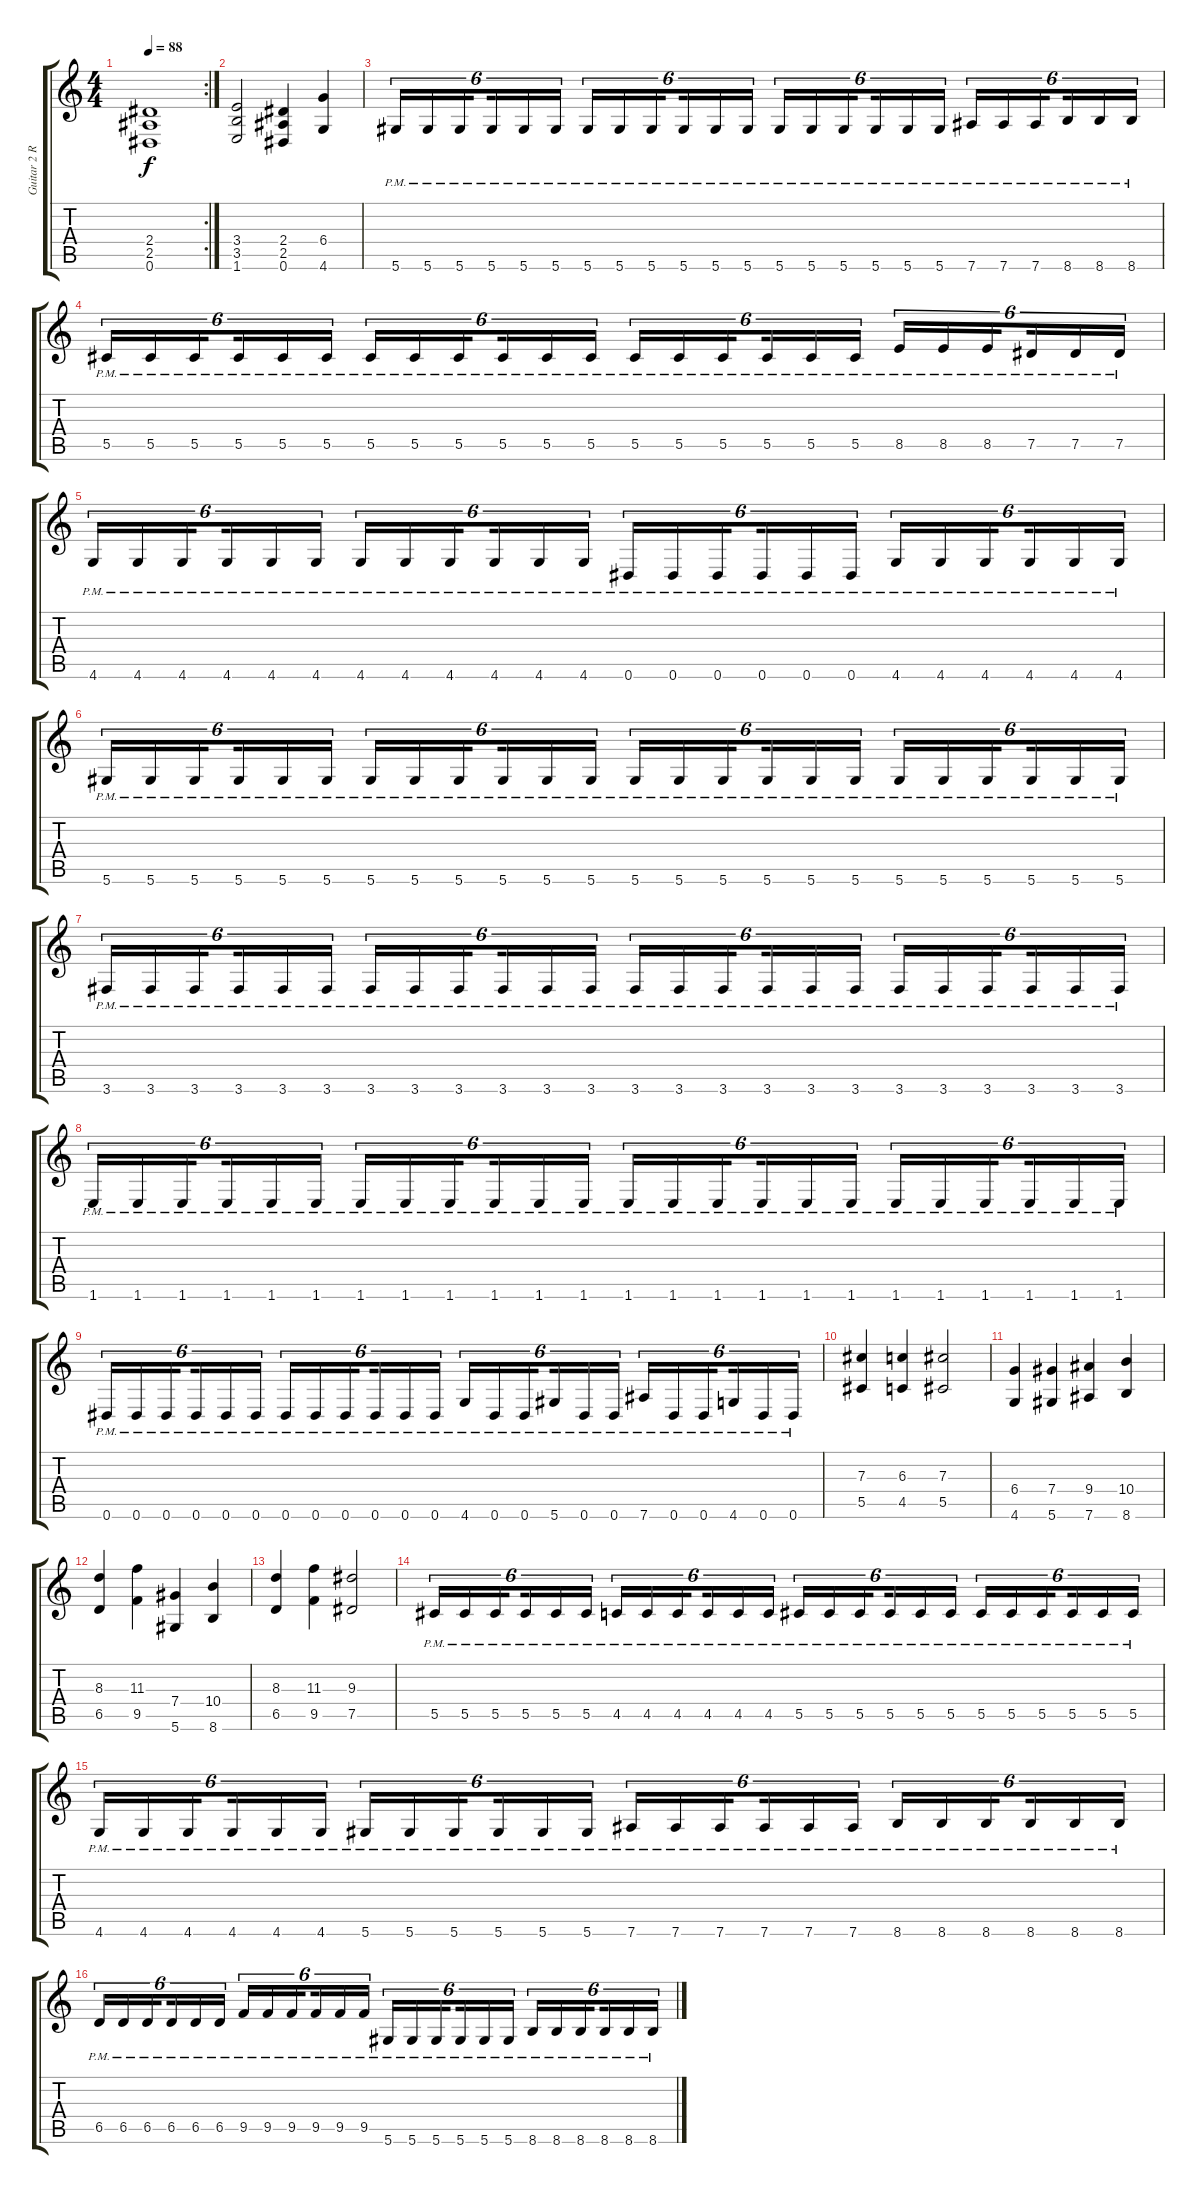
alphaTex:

\track ("Guitar 2 Rythmic" "Guitar 2 R") {instrument overdrivenguitar}
\staff {score tabs}
\tuning (Eb4 Bb3 Gb3 Db3 Ab2 Eb2) {hide}
\rc 2
\ts (4 4)
\tempo 88
\clef g2
\ks c
(2.4 2.5 0.6).1{dy f} |
(3.4 3.5 1.6).2 (2.4 2.5 0.6).4 (6.4 4.6).4 |
5.6{pm}.16{tu (6 4)} 5.6{pm}.16{tu (6 4)} 5.6{pm}.16{tu (6 4) beam splitsecondary} 5.6{pm}.16{tu (6 4)} 5.6{pm}.16{tu (6 4)} 5.6{pm}.16{tu (6 4)} 5.6{pm}.16{tu (6 4)} 5.6{pm}.16{tu (6 4)} 5.6{pm}.16{tu (6 4) beam splitsecondary} 5.6{pm}.16{tu (6 4)} 5.6{pm}.16{tu (6 4)} 5.6{pm}.16{tu (6 4)} 5.6{pm}.16{tu (6 4)} 5.6{pm}.16{tu (6 4)} 5.6{pm}.16{tu (6 4) beam splitsecondary} 5.6{pm}.16{tu (6 4)} 5.6{pm}.16{tu (6 4)} 5.6{pm}.16{tu (6 4)} 7.6{pm}.16{tu (6 4)} 7.6{pm}.16{tu (6 4)} 7.6{pm}.16{tu (6 4) beam splitsecondary} 8.6{pm}.16{tu (6 4)} 8.6{pm}.16{tu (6 4)} 8.6{pm}.16{tu (6 4)} |
5.5{pm}.16{tu (6 4)} 5.5{pm}.16{tu (6 4)} 5.5{pm}.16{tu (6 4) beam splitsecondary} 5.5{pm}.16{tu (6 4)} 5.5{pm}.16{tu (6 4)} 5.5{pm}.16{tu (6 4)} 5.5{pm}.16{tu (6 4)} 5.5{pm}.16{tu (6 4)} 5.5{pm}.16{tu (6 4) beam splitsecondary} 5.5{pm}.16{tu (6 4)} 5.5{pm}.16{tu (6 4)} 5.5{pm}.16{tu (6 4)} 5.5{pm}.16{tu (6 4)} 5.5{pm}.16{tu (6 4)} 5.5{pm}.16{tu (6 4) beam splitsecondary} 5.5{pm}.16{tu (6 4)} 5.5{pm}.16{tu (6 4)} 5.5{pm}.16{tu (6 4)} 8.5{pm}.16{tu (6 4)} 8.5{pm}.16{tu (6 4)} 8.5{pm}.16{tu (6 4) beam splitsecondary} 7.5{pm}.16{tu (6 4)} 7.5{pm}.16{tu (6 4)} 7.5{pm}.16{tu (6 4)} |
4.6{pm}.16{tu (6 4)} 4.6{pm}.16{tu (6 4)} 4.6{pm}.16{tu (6 4) beam splitsecondary} 4.6{pm}.16{tu (6 4)} 4.6{pm}.16{tu (6 4)} 4.6{pm}.16{tu (6 4)} 4.6{pm}.16{tu (6 4)} 4.6{pm}.16{tu (6 4)} 4.6{pm}.16{tu (6 4) beam splitsecondary} 4.6{pm}.16{tu (6 4)} 4.6{pm}.16{tu (6 4)} 4.6{pm}.16{tu (6 4)} 0.6{pm}.16{tu (6 4)} 0.6{pm}.16{tu (6 4)} 0.6{pm}.16{tu (6 4) beam splitsecondary} 0.6{pm}.16{tu (6 4)} 0.6{pm}.16{tu (6 4)} 0.6{pm}.16{tu (6 4)} 4.6{pm}.16{tu (6 4)} 4.6{pm}.16{tu (6 4)} 4.6{pm}.16{tu (6 4) beam splitsecondary} 4.6{pm}.16{tu (6 4)} 4.6{pm}.16{tu (6 4)} 4.6{pm}.16{tu (6 4)} |
5.6{pm}.16{tu (6 4)} 5.6{pm}.16{tu (6 4)} 5.6{pm}.16{tu (6 4) beam splitsecondary} 5.6{pm}.16{tu (6 4)} 5.6{pm}.16{tu (6 4)} 5.6{pm}.16{tu (6 4)} 5.6{pm}.16{tu (6 4)} 5.6{pm}.16{tu (6 4)} 5.6{pm}.16{tu (6 4) beam splitsecondary} 5.6{pm}.16{tu (6 4)} 5.6{pm}.16{tu (6 4)} 5.6{pm}.16{tu (6 4)} 5.6{pm}.16{tu (6 4)} 5.6{pm}.16{tu (6 4)} 5.6{pm}.16{tu (6 4) beam splitsecondary} 5.6{pm}.16{tu (6 4)} 5.6{pm}.16{tu (6 4)} 5.6{pm}.16{tu (6 4)} 5.6{pm}.16{tu (6 4)} 5.6{pm}.16{tu (6 4)} 5.6{pm}.16{tu (6 4) beam splitsecondary} 5.6{pm}.16{tu (6 4)} 5.6{pm}.16{tu (6 4)} 5.6{pm}.16{tu (6 4)} |
3.6{pm}.16{tu (6 4)} 3.6{pm}.16{tu (6 4)} 3.6{pm}.16{tu (6 4) beam splitsecondary} 3.6{pm}.16{tu (6 4)} 3.6{pm}.16{tu (6 4)} 3.6{pm}.16{tu (6 4)} 3.6{pm}.16{tu (6 4)} 3.6{pm}.16{tu (6 4)} 3.6{pm}.16{tu (6 4) beam splitsecondary} 3.6{pm}.16{tu (6 4)} 3.6{pm}.16{tu (6 4)} 3.6{pm}.16{tu (6 4)} 3.6{pm}.16{tu (6 4)} 3.6{pm}.16{tu (6 4)} 3.6{pm}.16{tu (6 4) beam splitsecondary} 3.6{pm}.16{tu (6 4)} 3.6{pm}.16{tu (6 4)} 3.6{pm}.16{tu (6 4)} 3.6{pm}.16{tu (6 4)} 3.6{pm}.16{tu (6 4)} 3.6{pm}.16{tu (6 4) beam splitsecondary} 3.6{pm}.16{tu (6 4)} 3.6{pm}.16{tu (6 4)} 3.6{pm}.16{tu (6 4)} |
1.6{pm}.16{tu (6 4)} 1.6{pm}.16{tu (6 4)} 1.6{pm}.16{tu (6 4) beam splitsecondary} 1.6{pm}.16{tu (6 4)} 1.6{pm}.16{tu (6 4)} 1.6{pm}.16{tu (6 4)} 1.6{pm}.16{tu (6 4)} 1.6{pm}.16{tu (6 4)} 1.6{pm}.16{tu (6 4) beam splitsecondary} 1.6{pm}.16{tu (6 4)} 1.6{pm}.16{tu (6 4)} 1.6{pm}.16{tu (6 4)} 1.6{pm}.16{tu (6 4)} 1.6{pm}.16{tu (6 4)} 1.6{pm}.16{tu (6 4) beam splitsecondary} 1.6{pm}.16{tu (6 4)} 1.6{pm}.16{tu (6 4)} 1.6{pm}.16{tu (6 4)} 1.6{pm}.16{tu (6 4)} 1.6{pm}.16{tu (6 4)} 1.6{pm}.16{tu (6 4) beam splitsecondary} 1.6{pm}.16{tu (6 4)} 1.6{pm}.16{tu (6 4)} 1.6{pm}.16{tu (6 4)} |
0.6{pm}.16{tu (6 4)} 0.6{pm}.16{tu (6 4)} 0.6{pm}.16{tu (6 4) beam splitsecondary} 0.6{pm}.16{tu (6 4)} 0.6{pm}.16{tu (6 4)} 0.6{pm}.16{tu (6 4)} 0.6{pm}.16{tu (6 4)} 0.6{pm}.16{tu (6 4)} 0.6{pm}.16{tu (6 4) beam splitsecondary} 0.6{pm}.16{tu (6 4)} 0.6{pm}.16{tu (6 4)} 0.6{pm}.16{tu (6 4)} 4.6{pm}.16{tu (6 4)} 0.6{pm}.16{tu (6 4)} 0.6{pm}.16{tu (6 4) beam splitsecondary} 5.6{pm}.16{tu (6 4)} 0.6{pm}.16{tu (6 4)} 0.6{pm}.16{tu (6 4)} 7.6{pm}.16{tu (6 4)} 0.6{pm}.16{tu (6 4)} 0.6{pm}.16{tu (6 4) beam splitsecondary} 4.6{pm}.16{tu (6 4)} 0.6{pm}.16{tu (6 4)} 0.6{pm}.16{tu (6 4)} |
(7.3 5.5).4 (6.3 4.5).4 (7.3 5.5).2 |
(6.4 4.6).4 (7.4 5.6).4 (9.4 7.6).4 (10.4 8.6).4 |
(8.3 6.5).4 (11.3 9.5).4 (7.4 5.6).4 (10.4 8.6).4 |
(8.3 6.5).4 (11.3 9.5).4 (9.3 7.5).2 |
5.5{pm}.16{tu (6 4)} 5.5{pm}.16{tu (6 4)} 5.5{pm}.16{tu (6 4) beam splitsecondary} 5.5{pm}.16{tu (6 4)} 5.5{pm}.16{tu (6 4)} 5.5{pm}.16{tu (6 4)} 4.5{pm}.16{tu (6 4)} 4.5{pm}.16{tu (6 4)} 4.5{pm}.16{tu (6 4) beam splitsecondary} 4.5{pm}.16{tu (6 4)} 4.5{pm}.16{tu (6 4)} 4.5{pm}.16{tu (6 4)} 5.5{pm}.16{tu (6 4)} 5.5{pm}.16{tu (6 4)} 5.5{pm}.16{tu (6 4) beam splitsecondary} 5.5{pm}.16{tu (6 4)} 5.5{pm}.16{tu (6 4)} 5.5{pm}.16{tu (6 4)} 5.5{pm}.16{tu (6 4)} 5.5{pm}.16{tu (6 4)} 5.5{pm}.16{tu (6 4) beam splitsecondary} 5.5{pm}.16{tu (6 4)} 5.5{pm}.16{tu (6 4)} 5.5{pm}.16{tu (6 4)} |
4.6{pm}.16{tu (6 4)} 4.6{pm}.16{tu (6 4)} 4.6{pm}.16{tu (6 4) beam splitsecondary} 4.6{pm}.16{tu (6 4)} 4.6{pm}.16{tu (6 4)} 4.6{pm}.16{tu (6 4)} 5.6{pm}.16{tu (6 4)} 5.6{pm}.16{tu (6 4)} 5.6{pm}.16{tu (6 4) beam splitsecondary} 5.6{pm}.16{tu (6 4)} 5.6{pm}.16{tu (6 4)} 5.6{pm}.16{tu (6 4)} 7.6{pm}.16{tu (6 4)} 7.6{pm}.16{tu (6 4)} 7.6{pm}.16{tu (6 4) beam splitsecondary} 7.6{pm}.16{tu (6 4)} 7.6{pm}.16{tu (6 4)} 7.6{pm}.16{tu (6 4)} 8.6{pm}.16{tu (6 4)} 8.6{pm}.16{tu (6 4)} 8.6{pm}.16{tu (6 4) beam splitsecondary} 8.6{pm}.16{tu (6 4)} 8.6{pm}.16{tu (6 4)} 8.6{pm}.16{tu (6 4)} |
6.5{pm}.16{tu (6 4)} 6.5{pm}.16{tu (6 4)} 6.5{pm}.16{tu (6 4) beam splitsecondary} 6.5{pm}.16{tu (6 4)} 6.5{pm}.16{tu (6 4)} 6.5{pm}.16{tu (6 4)} 9.5{pm}.16{tu (6 4)} 9.5{pm}.16{tu (6 4)} 9.5{pm}.16{tu (6 4) beam splitsecondary} 9.5{pm}.16{tu (6 4)} 9.5{pm}.16{tu (6 4)} 9.5{pm}.16{tu (6 4)} 5.6{pm}.16{tu (6 4)} 5.6{pm}.16{tu (6 4)} 5.6{pm}.16{tu (6 4) beam splitsecondary} 5.6{pm}.16{tu (6 4)} 5.6{pm}.16{tu (6 4)} 5.6{pm}.16{tu (6 4)} 8.6{pm}.16{tu (6 4)} 8.6{pm}.16{tu (6 4)} 8.6{pm}.16{tu (6 4) beam splitsecondary} 8.6{pm}.16{tu (6 4)} 8.6{pm}.16{tu (6 4)} 8.6{pm}.16{tu (6 4)}
